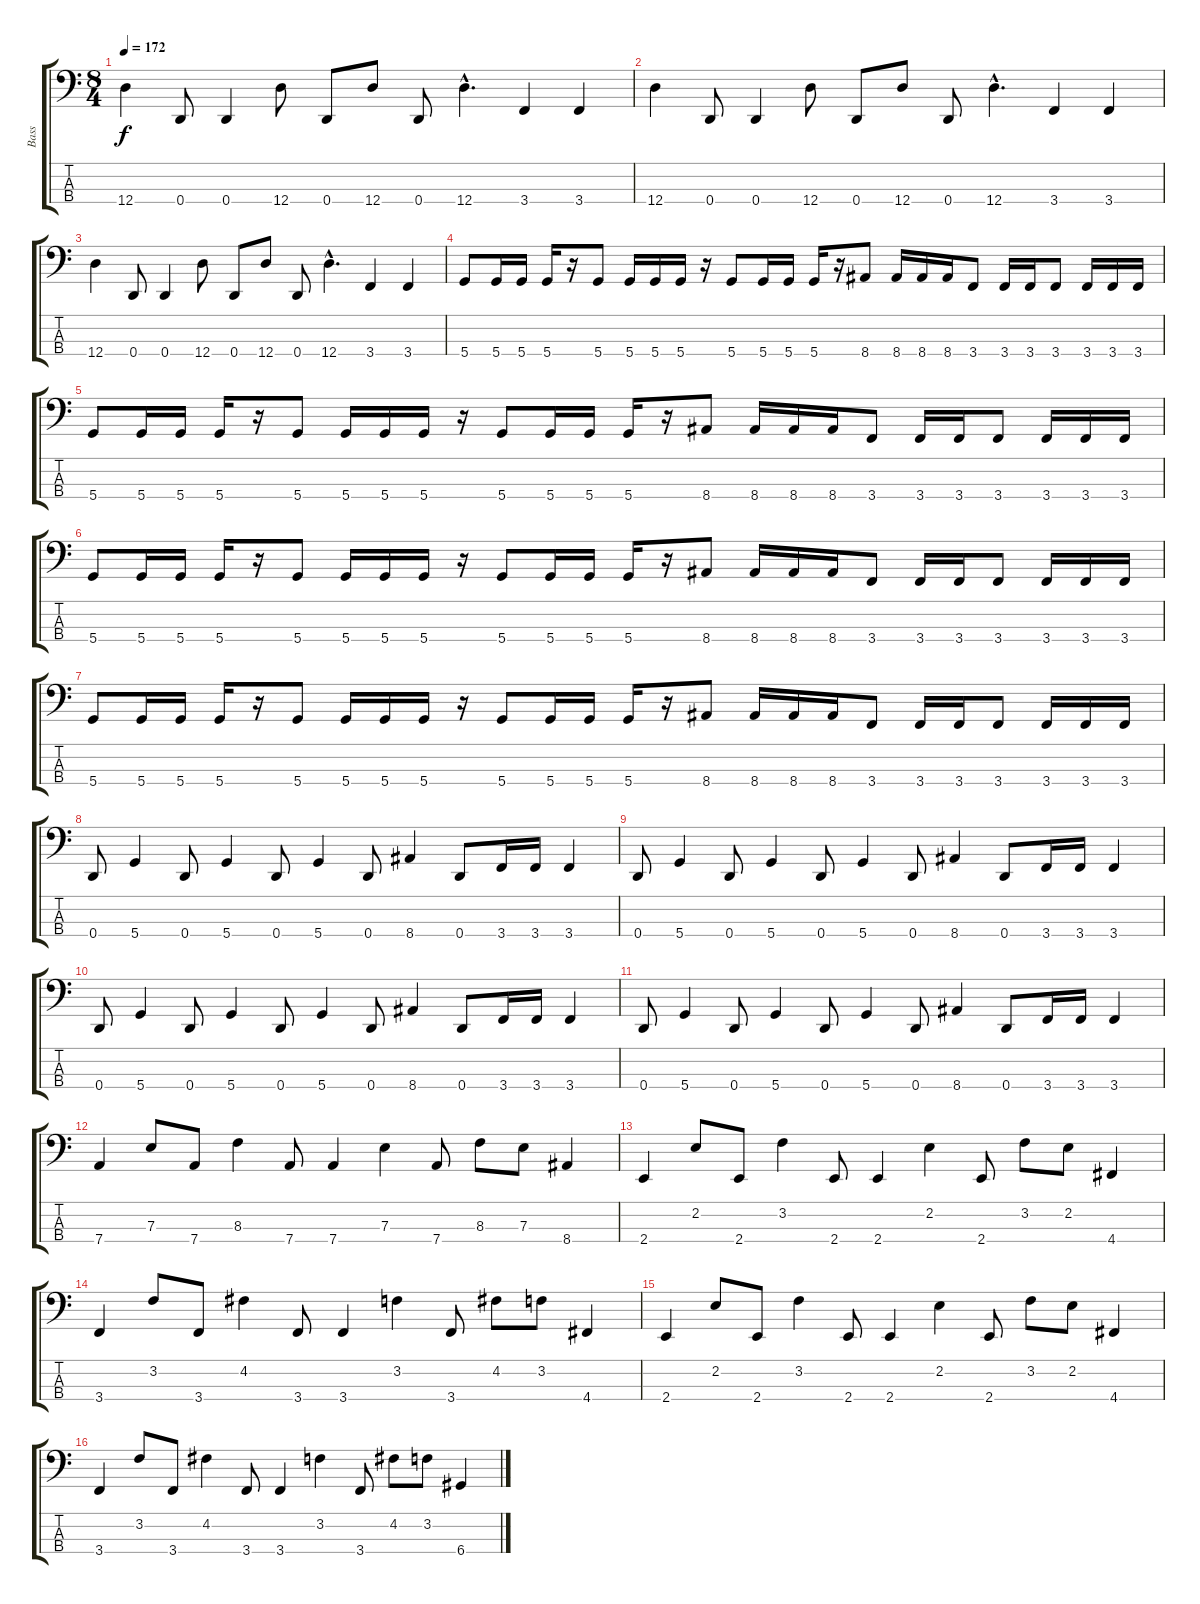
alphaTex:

\track ("Bass" "Bass") {instrument electricbasspick}
\staff {score tabs}
\tuning (G2 D2 A1 D1) {hide}
\ts (8 4)
\tempo 172
\clef f4
\ks c
12.4.4{dy f} 0.4.8 0.4.4 12.4.8 0.4.8 12.4.8 0.4.8 12.4{hac}.4{d} 3.4.4 3.4.4 |
12.4.4 0.4.8 0.4.4 12.4.8 0.4.8 12.4.8 0.4.8 12.4{hac}.4{d} 3.4.4 3.4.4 |
12.4.4 0.4.8 0.4.4 12.4.8 0.4.8 12.4.8 0.4.8 12.4{hac}.4{d} 3.4.4 3.4.4 |
5.4.8 5.4.16 5.4.16 5.4.16 r.16 5.4.8 5.4.16 5.4.16 5.4.16 r.16 5.4.8 5.4.16 5.4.16 5.4.16 r.16 8.4.8 8.4.16 8.4.16 8.4.16 3.4.8 3.4.16 3.4.16 3.4.8 3.4.16 3.4.16 3.4.16 |
5.4.8 5.4.16 5.4.16 5.4.16 r.16 5.4.8 5.4.16 5.4.16 5.4.16 r.16 5.4.8 5.4.16 5.4.16 5.4.16 r.16 8.4.8 8.4.16 8.4.16 8.4.16 3.4.8 3.4.16 3.4.16 3.4.8 3.4.16 3.4.16 3.4.16 |
5.4.8 5.4.16 5.4.16 5.4.16 r.16 5.4.8 5.4.16 5.4.16 5.4.16 r.16 5.4.8 5.4.16 5.4.16 5.4.16 r.16 8.4.8 8.4.16 8.4.16 8.4.16 3.4.8 3.4.16 3.4.16 3.4.8 3.4.16 3.4.16 3.4.16 |
5.4.8 5.4.16 5.4.16 5.4.16 r.16 5.4.8 5.4.16 5.4.16 5.4.16 r.16 5.4.8 5.4.16 5.4.16 5.4.16 r.16 8.4.8 8.4.16 8.4.16 8.4.16 3.4.8 3.4.16 3.4.16 3.4.8 3.4.16 3.4.16 3.4.16 |
0.4.8 5.4.4 0.4.8 5.4.4 0.4.8 5.4.4 0.4.8 8.4.4 0.4.8 3.4.16 3.4.16 3.4.4 |
0.4.8 5.4.4 0.4.8 5.4.4 0.4.8 5.4.4 0.4.8 8.4.4 0.4.8 3.4.16 3.4.16 3.4.4 |
0.4.8 5.4.4 0.4.8 5.4.4 0.4.8 5.4.4 0.4.8 8.4.4 0.4.8 3.4.16 3.4.16 3.4.4 |
0.4.8 5.4.4 0.4.8 5.4.4 0.4.8 5.4.4 0.4.8 8.4.4 0.4.8 3.4.16 3.4.16 3.4.4 |
7.4.4 7.3.8 7.4.8 8.3.4 7.4.8 7.4.4 7.3.4 7.4.8 8.3.8 7.3.8 8.4.4 |
2.4.4 2.2.8 2.4.8 3.2.4 2.4.8 2.4.4 2.2.4 2.4.8 3.2.8 2.2.8 4.4.4 |
3.4.4 3.2.8 3.4.8 4.2.4 3.4.8 3.4.4 3.2.4 3.4.8 4.2.8 3.2.8 4.4.4 |
2.4.4 2.2.8 2.4.8 3.2.4 2.4.8 2.4.4 2.2.4 2.4.8 3.2.8 2.2.8 4.4.4 |
3.4.4 3.2.8 3.4.8 4.2.4 3.4.8 3.4.4 3.2.4 3.4.8 4.2.8 3.2.8 6.4.4
